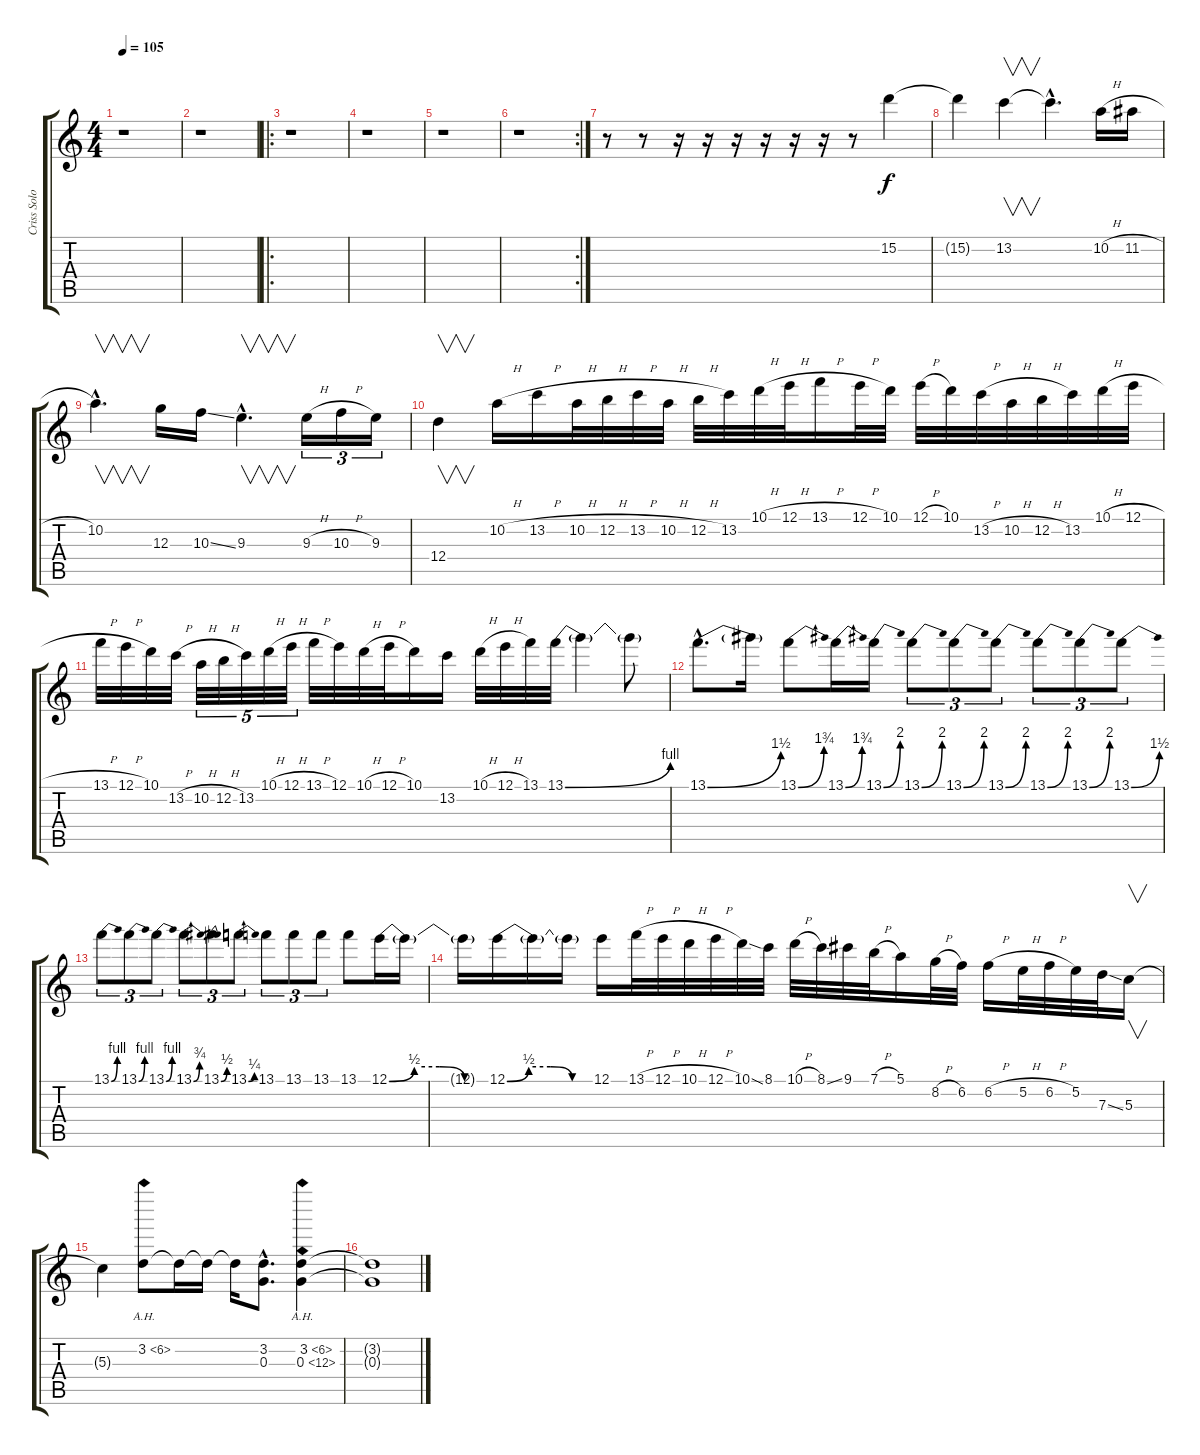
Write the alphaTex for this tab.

\track ("Criss Solo" "Criss Solo") {instrument distortionguitar}
\staff {score tabs}
\tuning (E4 B3 G3 D3 A2 E2) {hide}
\ts (4 4)
\tempo 105
\clef g2
\ks c
r.1{dy f} |
r.1 |
\ro
r.1 |
r.1 |
r.1 |
\rc 2
r.1 |
r.8 r.8 r.16 r.16 r.16 r.16 r.16 r.16 r.8 15.2.4 |
15.2{t}.4 13.2.4{v} 13.2{hac t}.4{d} 10.2{h}.16 11.2{h}.16 |
10.2{hac}.4{v d} 12.3.16 10.3{ss}.16 9.3{hac}.4{v d} 9.3{h}.16{tu (3 2)} 10.3{h}.16{tu (3 2)} 9.3.16{tu (3 2)} |
12.4.4{v} 10.2{h}.16 13.2{h}.16 10.2{h}.32 12.2{h}.32 13.2{h}.32 10.2{h}.32 12.2{h}.32 13.2.32 10.1{h}.32 12.1{h}.32 13.1{h}.16 12.1{h}.32 10.1.32 12.1{h}.32 10.1.32 13.2{h}.32 10.2{h}.32 12.2{h}.32 13.2.32 10.1{h}.32 12.1{h}.32 |
13.1{h}.32 12.1{h}.32 10.1.32 13.2{h}.32 10.2{h}.32{tu (5 4)} 12.2{h}.32{tu (5 4)} 13.2.32{tu (5 4)} 10.1{h}.32{tu (5 4)} 12.1{h}.32{tu (5 4)} 13.1{h}.32 12.1.32 10.1{h}.32 12.1{h}.32 10.1.16 13.2.16 10.1{h}.32 12.1{h}.32 13.1.32 13.1{be (bend 0 0 60 4)}.32 13.1{t}.4 13.1{t}.8 |
13.1{be (bend 0 0 60 6) hac}.8{d} 13.1{t}.16 13.1{be (bend 0 0 60 7)}.8 13.1{be (bend 0 0 60 7)}.16 13.1{be (bend 0 0 60 8)}.16 13.1{be (bend 0 0 60 8)}.8{tu (3 2)} 13.1{be (bend 0 0 60 8)}.8{tu (3 2)} 13.1{be (bend 0 0 60 8)}.8{tu (3 2)} 13.1{be (bend 0 0 60 8)}.8{tu (3 2)} 13.1{be (bend 0 0 60 8)}.8{tu (3 2)} 13.1{be (bend 0 0 60 6)}.8{tu (3 2)} |
13.1{be (bend 0 0 60 4)}.8{tu (3 2)} 13.1{be (bend 0 0 60 4)}.8{tu (3 2)} 13.1{be (bend 0 0 60 4)}.8{tu (3 2)} 13.1{be (bend 0 0 60 3)}.8{tu (3 2)} 13.1{be (bend 0 0 60 2)}.8{tu (3 2)} 13.1{be (bend 0 0 60 1)}.8{tu (3 2)} 13.1.8{tu (3 2)} 13.1.8{tu (3 2)} 13.1.8{tu (3 2)} 13.1.8 12.1{be (custom 0 0 15 2 30 2 45 0 60 0)}.16 12.1{t}.16 |
12.1{t}.16 12.1{be (custom 0 0 15 2 30 2 45 0 60 0)}.16 12.1{t}.16 12.1{t}.16 12.1.16 13.1{h}.32 12.1{h}.32 10.1{h}.32 12.1{h}.32 10.1{ss}.32 8.1.32 10.1{h}.32 8.1{ss}.32 9.1.32 7.1{h}.32 5.1.16 8.2{h}.32 6.2.32 6.2{h}.16 5.2{h}.32 6.2{h}.32 5.2.32 7.3{ss}.32 5.3.16{v} |
5.3{t}.4 3.2{ah 3}.8 3.2{t}.16 3.2{t}.16 3.2{t}.16 (3.2{hac} 0.3{hac}).8{d} (3.2{ah 3} 0.3{ah 12}).4 |
(3.2{t} 0.3{t}).1
